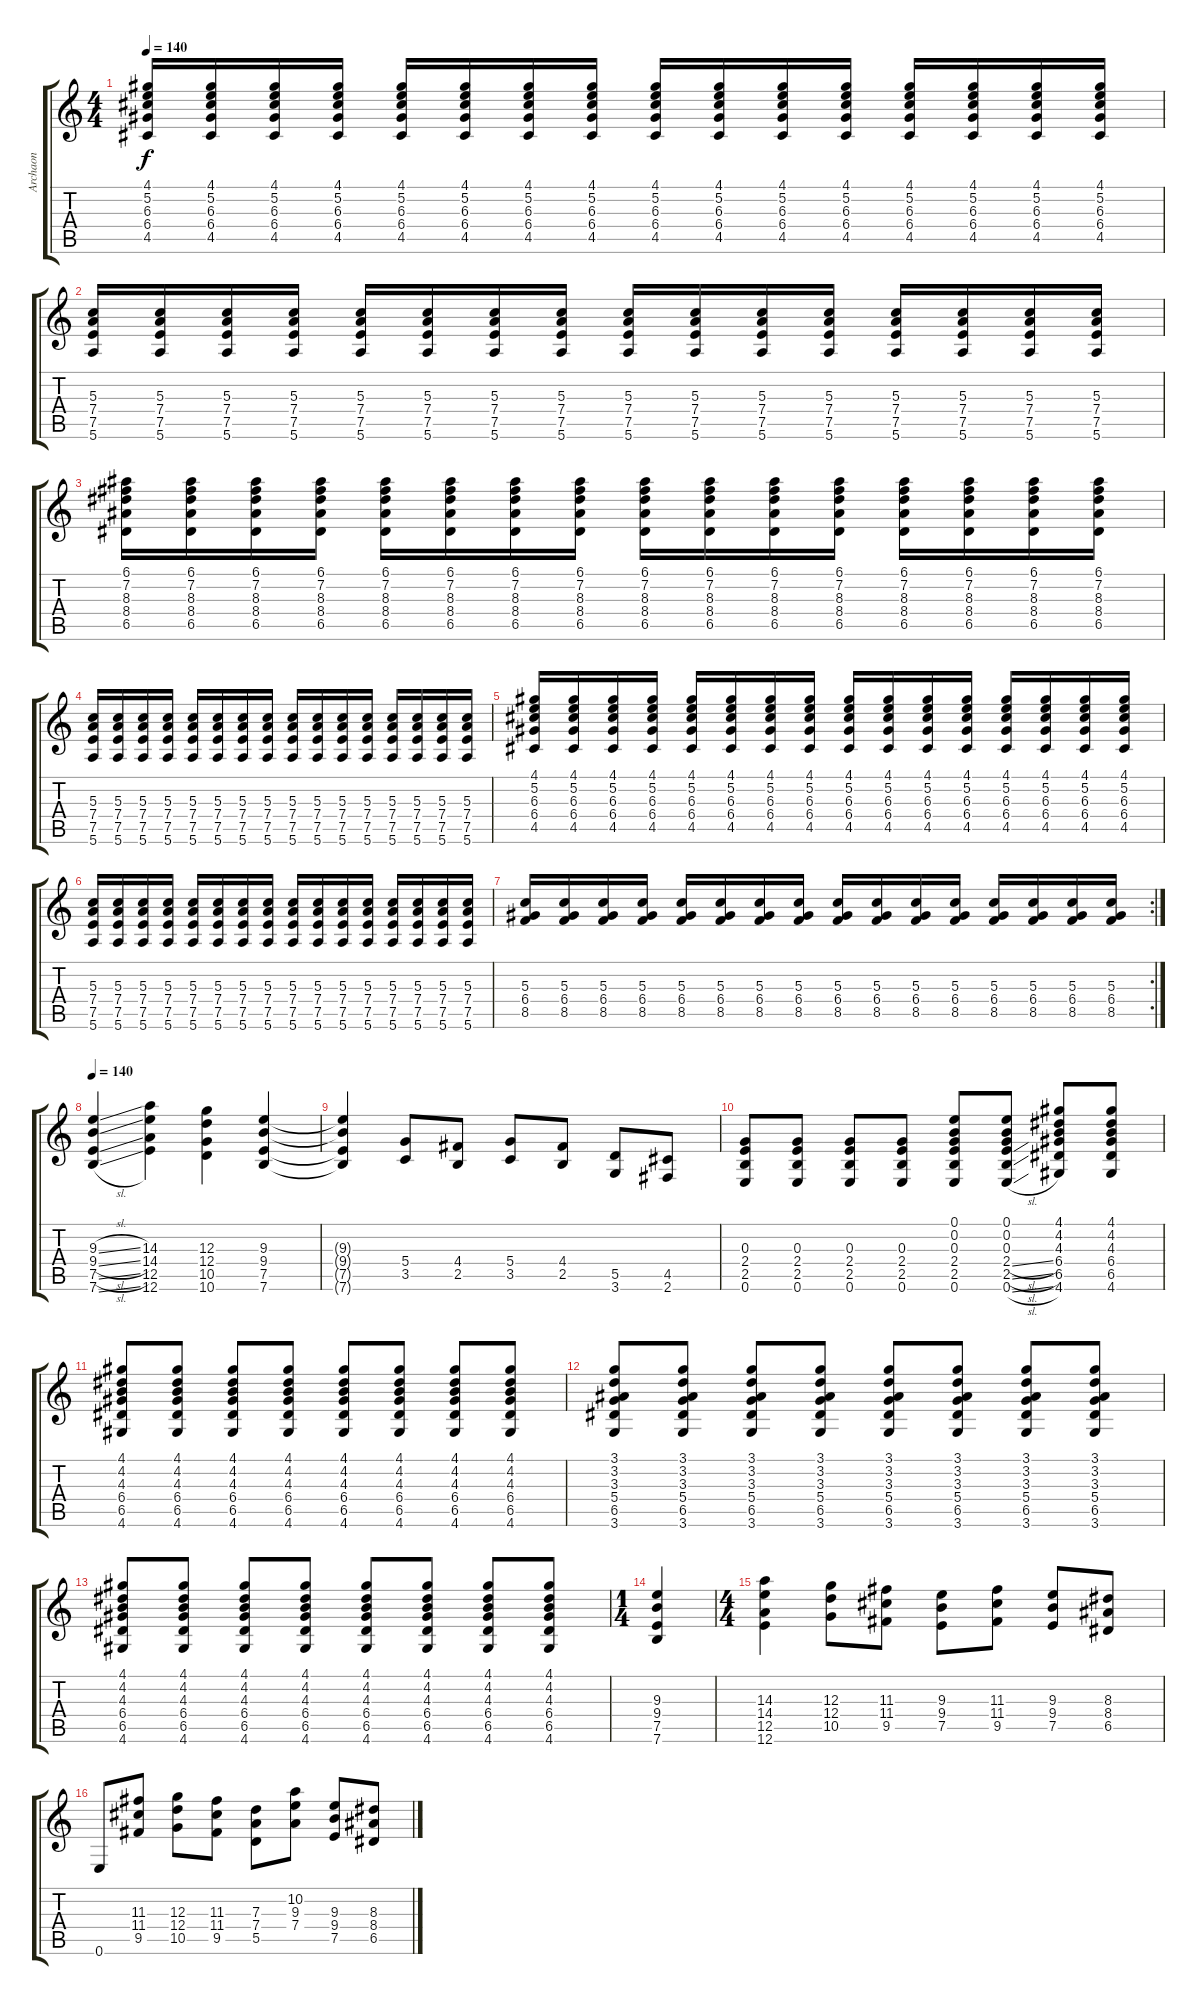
\track ("Archaon" "Archaon") {instrument distortionguitar}
\staff {score tabs}
\tuning (E4 B3 G3 D3 A2 E2) {hide}
\ts (4 4)
\tempo 140
\clef g2
\ks c
(4.1 5.2 6.3 6.4 4.5).16{dy f} (4.1 5.2 6.3 6.4 4.5).16 (4.1 5.2 6.3 6.4 4.5).16 (4.1 5.2 6.3 6.4 4.5).16 (4.1 5.2 6.3 6.4 4.5).16 (4.1 5.2 6.3 6.4 4.5).16 (4.1 5.2 6.3 6.4 4.5).16 (4.1 5.2 6.3 6.4 4.5).16 (4.1 5.2 6.3 6.4 4.5).16 (4.1 5.2 6.3 6.4 4.5).16 (4.1 5.2 6.3 6.4 4.5).16 (4.1 5.2 6.3 6.4 4.5).16 (4.1 5.2 6.3 6.4 4.5).16 (4.1 5.2 6.3 6.4 4.5).16 (4.1 5.2 6.3 6.4 4.5).16 (4.1 5.2 6.3 6.4 4.5).16 |
(5.3 7.4 7.5 5.6).16 (5.3 7.4 7.5 5.6).16 (5.3 7.4 7.5 5.6).16 (5.3 7.4 7.5 5.6).16 (5.3 7.4 7.5 5.6).16 (5.3 7.4 7.5 5.6).16 (5.3 7.4 7.5 5.6).16 (5.3 7.4 7.5 5.6).16 (5.3 7.4 7.5 5.6).16 (5.3 7.4 7.5 5.6).16 (5.3 7.4 7.5 5.6).16 (5.3 7.4 7.5 5.6).16 (5.3 7.4 7.5 5.6).16 (5.3 7.4 7.5 5.6).16 (5.3 7.4 7.5 5.6).16 (5.3 7.4 7.5 5.6).16 |
(6.1 7.2 8.3 8.4 6.5).16 (6.1 7.2 8.3 8.4 6.5).16 (6.1 7.2 8.3 8.4 6.5).16 (6.1 7.2 8.3 8.4 6.5).16 (6.1 7.2 8.3 8.4 6.5).16 (6.1 7.2 8.3 8.4 6.5).16 (6.1 7.2 8.3 8.4 6.5).16 (6.1 7.2 8.3 8.4 6.5).16 (6.1 7.2 8.3 8.4 6.5).16 (6.1 7.2 8.3 8.4 6.5).16 (6.1 7.2 8.3 8.4 6.5).16 (6.1 7.2 8.3 8.4 6.5).16 (6.1 7.2 8.3 8.4 6.5).16 (6.1 7.2 8.3 8.4 6.5).16 (6.1 7.2 8.3 8.4 6.5).16 (6.1 7.2 8.3 8.4 6.5).16 |
(5.3 7.4 7.5 5.6).16 (5.3 7.4 7.5 5.6).16 (5.3 7.4 7.5 5.6).16 (5.3 7.4 7.5 5.6).16 (5.3 7.4 7.5 5.6).16 (5.3 7.4 7.5 5.6).16 (5.3 7.4 7.5 5.6).16 (5.3 7.4 7.5 5.6).16 (5.3 7.4 7.5 5.6).16 (5.3 7.4 7.5 5.6).16 (5.3 7.4 7.5 5.6).16 (5.3 7.4 7.5 5.6).16 (5.3 7.4 7.5 5.6).16 (5.3 7.4 7.5 5.6).16 (5.3 7.4 7.5 5.6).16 (5.3 7.4 7.5 5.6).16 |
(4.1 5.2 6.3 6.4 4.5).16 (4.1 5.2 6.3 6.4 4.5).16 (4.1 5.2 6.3 6.4 4.5).16 (4.1 5.2 6.3 6.4 4.5).16 (4.1 5.2 6.3 6.4 4.5).16 (4.1 5.2 6.3 6.4 4.5).16 (4.1 5.2 6.3 6.4 4.5).16 (4.1 5.2 6.3 6.4 4.5).16 (4.1 5.2 6.3 6.4 4.5).16 (4.1 5.2 6.3 6.4 4.5).16 (4.1 5.2 6.3 6.4 4.5).16 (4.1 5.2 6.3 6.4 4.5).16 (4.1 5.2 6.3 6.4 4.5).16 (4.1 5.2 6.3 6.4 4.5).16 (4.1 5.2 6.3 6.4 4.5).16 (4.1 5.2 6.3 6.4 4.5).16 |
(5.3 7.4 7.5 5.6).16 (5.3 7.4 7.5 5.6).16 (5.3 7.4 7.5 5.6).16 (5.3 7.4 7.5 5.6).16 (5.3 7.4 7.5 5.6).16 (5.3 7.4 7.5 5.6).16 (5.3 7.4 7.5 5.6).16 (5.3 7.4 7.5 5.6).16 (5.3 7.4 7.5 5.6).16 (5.3 7.4 7.5 5.6).16 (5.3 7.4 7.5 5.6).16 (5.3 7.4 7.5 5.6).16 (5.3 7.4 7.5 5.6).16 (5.3 7.4 7.5 5.6).16 (5.3 7.4 7.5 5.6).16 (5.3 7.4 7.5 5.6).16 |
\rc 2
(5.3 6.4 8.5).16 (5.3 6.4 8.5).16 (5.3 6.4 8.5).16 (5.3 6.4 8.5).16 (5.3 6.4 8.5).16 (5.3 6.4 8.5).16 (5.3 6.4 8.5).16 (5.3 6.4 8.5).16 (5.3 6.4 8.5).16 (5.3 6.4 8.5).16 (5.3 6.4 8.5).16 (5.3 6.4 8.5).16 (5.3 6.4 8.5).16 (5.3 6.4 8.5).16 (5.3 6.4 8.5).16 (5.3 6.4 8.5).16 |
\tempo 140
(9.3{sl} 9.4{sl} 7.5{sl} 7.6{sl}).4 (14.3 14.4 12.5 12.6).4 (12.3 12.4 10.5 10.6).4 (9.3 9.4 7.5 7.6).4 |
(9.3{t} 9.4{t} 7.5{t} 7.6{t}).4 (5.4 3.5).8 (4.4 2.5).8 (5.4 3.5).8 (4.4 2.5).8 (5.5 3.6).8 (4.5 2.6).8 |
(0.3 2.4 2.5 0.6).8 (0.3 2.4 2.5 0.6).8 (0.3 2.4 2.5 0.6).8 (0.3 2.4 2.5 0.6).8 (0.1 0.2 0.3 2.4 2.5 0.6).8 (0.1 0.2 0.3 2.4{sl} 2.5{sl} 0.6{sl}).8 (4.1 4.2 4.3 6.4 6.5 4.6).8 (4.1 4.2 4.3 6.4 6.5 4.6).8 |
(4.1 4.2 4.3 6.4 6.5 4.6).8 (4.1 4.2 4.3 6.4 6.5 4.6).8 (4.1 4.2 4.3 6.4 6.5 4.6).8 (4.1 4.2 4.3 6.4 6.5 4.6).8 (4.1 4.2 4.3 6.4 6.5 4.6).8 (4.1 4.2 4.3 6.4 6.5 4.6).8 (4.1 4.2 4.3 6.4 6.5 4.6).8 (4.1 4.2 4.3 6.4 6.5 4.6).8 |
(3.1 3.2 3.3 5.4 6.5 3.6).8 (3.1 3.2 3.3 5.4 6.5 3.6).8 (3.1 3.2 3.3 5.4 6.5 3.6).8 (3.1 3.2 3.3 5.4 6.5 3.6).8 (3.1 3.2 3.3 5.4 6.5 3.6).8 (3.1 3.2 3.3 5.4 6.5 3.6).8 (3.1 3.2 3.3 5.4 6.5 3.6).8 (3.1 3.2 3.3 5.4 6.5 3.6).8 |
(4.1 4.2 4.3 6.4 6.5 4.6).8 (4.1 4.2 4.3 6.4 6.5 4.6).8 (4.1 4.2 4.3 6.4 6.5 4.6).8 (4.1 4.2 4.3 6.4 6.5 4.6).8 (4.1 4.2 4.3 6.4 6.5 4.6).8 (4.1 4.2 4.3 6.4 6.5 4.6).8 (4.1 4.2 4.3 6.4 6.5 4.6).8 (4.1 4.2 4.3 6.4 6.5 4.6).8 |
\ts (1 4)
(9.3 9.4 7.5 7.6).4 |
\ts (4 4)
(14.3 14.4 12.5 12.6).4 (12.3 12.4 10.5).8 (11.3 11.4 9.5).8 (9.3 9.4 7.5).8 (11.3 11.4 9.5).8 (9.3 9.4 7.5).8 (8.3 8.4 6.5).8 |
0.6.8 (11.3 11.4 9.5).8 (12.3 12.4 10.5).8 (11.3 11.4 9.5).8 (7.3 7.4 5.5).8 (10.2 9.3 7.4).8 (9.3 9.4 7.5).8 (8.3 8.4 6.5).8
